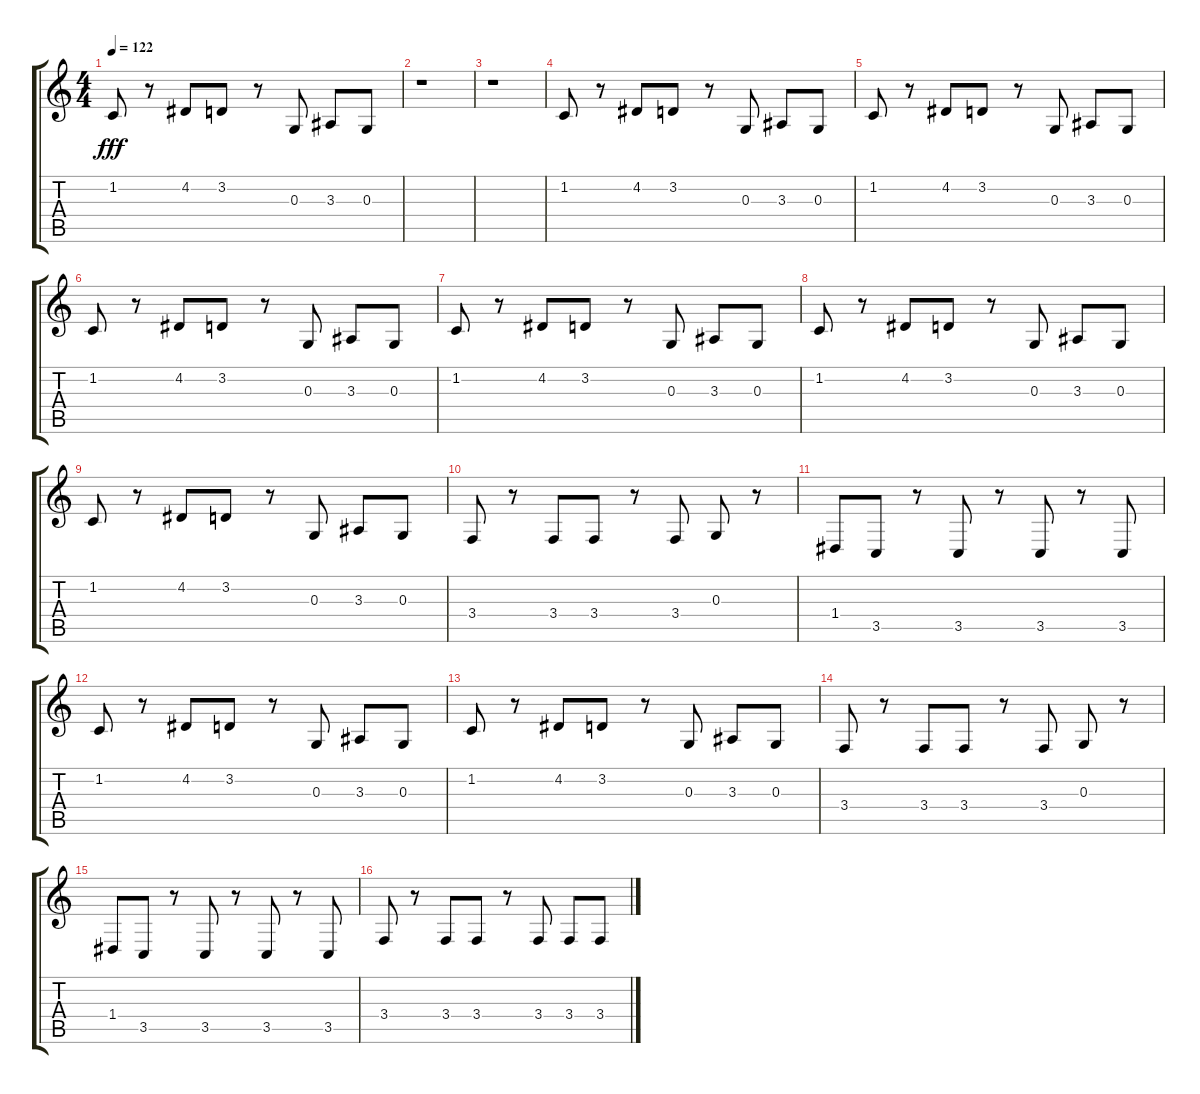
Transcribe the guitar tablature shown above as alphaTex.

\track "" {instrument synthbrass1}
\staff {score tabs}
\tuning (E4 B3 G3 D3 A2 E2) {hide}
\ts (4 4)
\tempo 122
\clef g2
\ks c
1.2.8{dy fff} r.8 4.2.8 3.2.8 r.8 0.3.8 3.3.8 0.3.8 |
r.1 |
r.1 |
1.2.8 r.8 4.2.8 3.2.8 r.8 0.3.8 3.3.8 0.3.8 |
1.2.8 r.8 4.2.8 3.2.8 r.8 0.3.8 3.3.8 0.3.8 |
1.2.8 r.8 4.2.8 3.2.8 r.8 0.3.8 3.3.8 0.3.8 |
1.2.8 r.8 4.2.8 3.2.8 r.8 0.3.8 3.3.8 0.3.8 |
1.2.8 r.8 4.2.8 3.2.8 r.8 0.3.8 3.3.8 0.3.8 |
1.2.8 r.8 4.2.8 3.2.8 r.8 0.3.8 3.3.8 0.3.8 |
3.4.8 r.8 3.4.8 3.4.8 r.8 3.4.8 0.3.8 r.8 |
1.4.8 3.5.8 r.8 3.5.8 r.8 3.5.8 r.8 3.5.8 |
1.2.8 r.8 4.2.8 3.2.8 r.8 0.3.8 3.3.8 0.3.8 |
1.2.8 r.8 4.2.8 3.2.8 r.8 0.3.8 3.3.8 0.3.8 |
3.4.8 r.8 3.4.8 3.4.8 r.8 3.4.8 0.3.8 r.8 |
1.4.8 3.5.8 r.8 3.5.8 r.8 3.5.8 r.8 3.5.8 |
3.4.8 r.8 3.4.8 3.4.8 r.8 3.4.8 3.4.8 3.4.8
